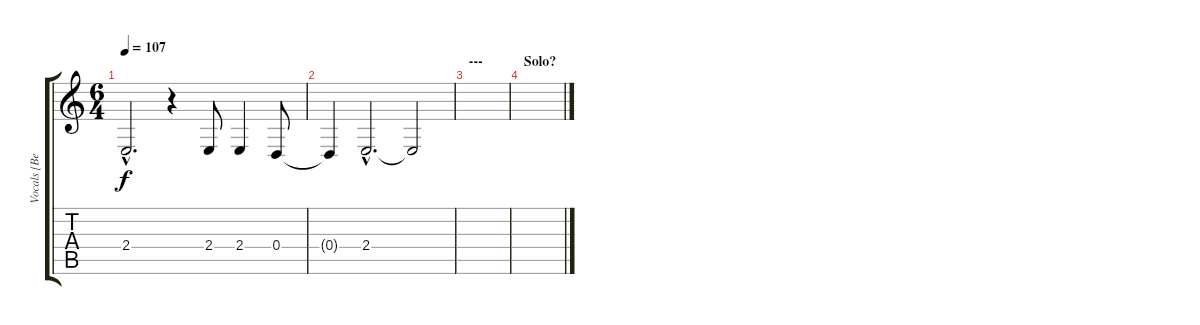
\track ("Vocals [Bez]" "Vocals [Be") {instrument oboe}
\staff {score tabs}
\tuning (E4 B3 G3 D3 A2 E2) {hide}
\ts (6 4)
\tempo 107
\clef g2
\ks c
2.4{hac}.2{d dy f} r.4 2.4.8 2.4.4 0.4.8 |
0.4{t}.4 2.4{hac}.2{d} 2.4{t}.2 |
\section ("" "---")
|
\section ("" "Solo?")
